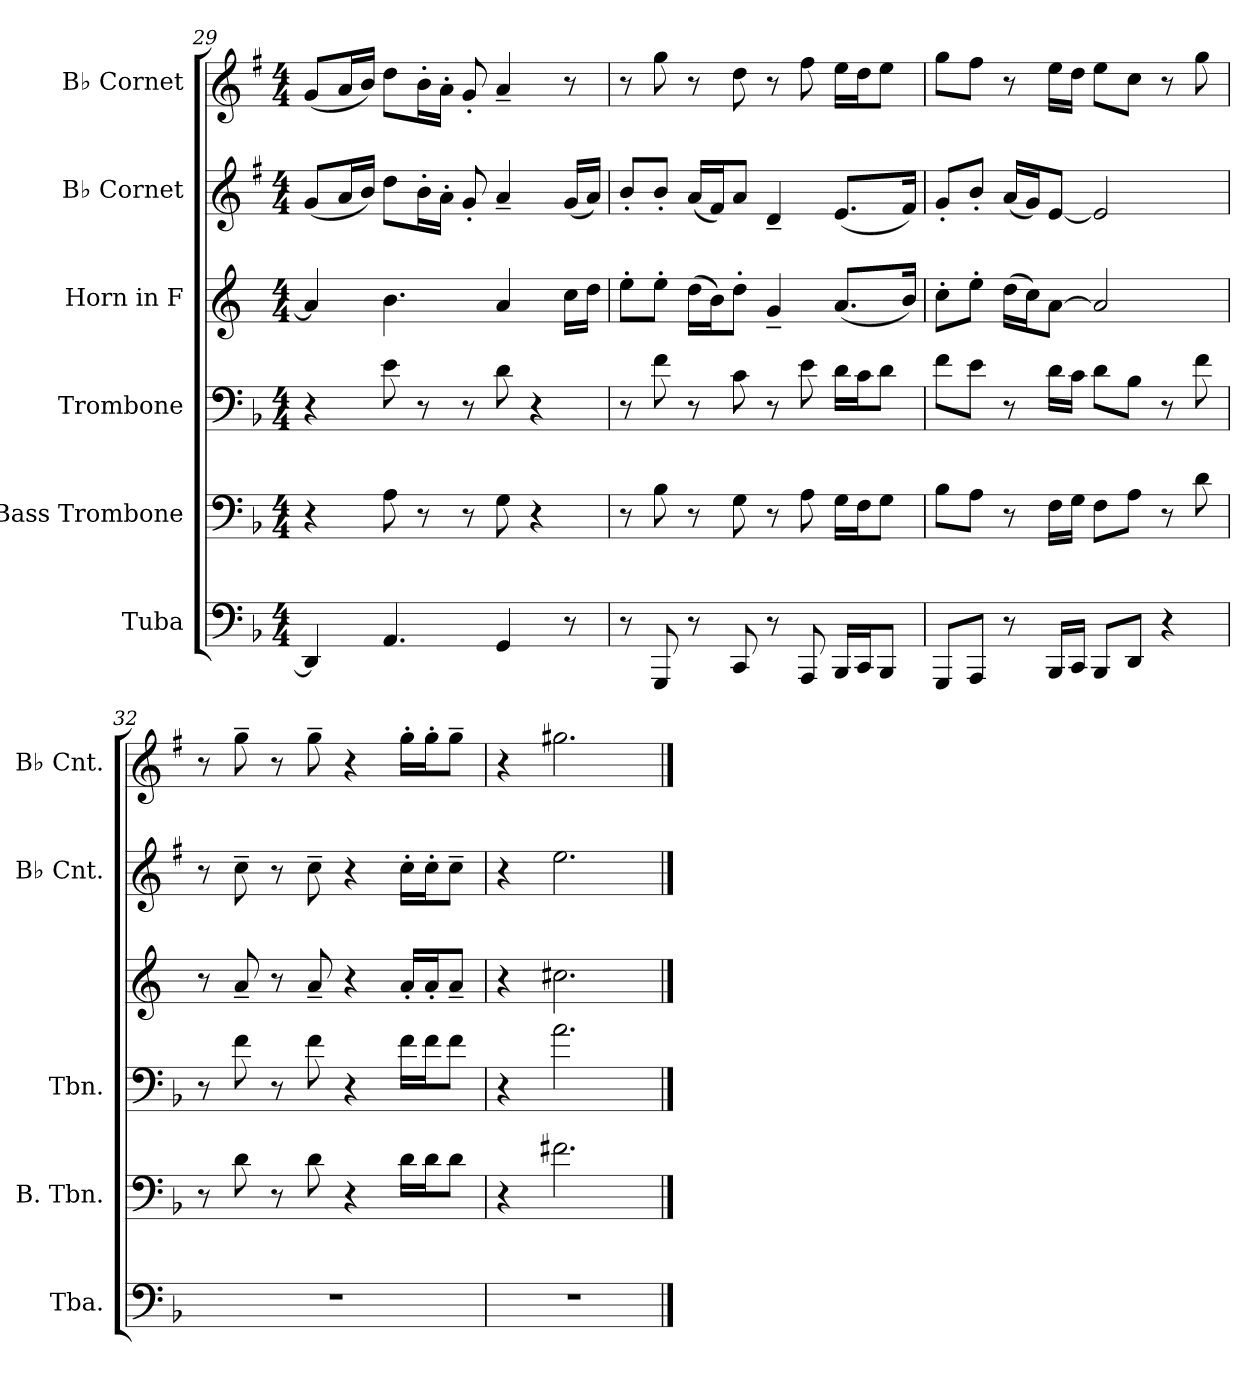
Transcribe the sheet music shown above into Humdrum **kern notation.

**kern	**kern	**kern	**kern	**kern	**kern
*part6	*part5	*part4	*part3	*part2	*part1
*staff6	*staff5	*staff4	*staff3	*staff2	*staff1
*I"Tuba	*I"Bass Trombone	*I"Trombone	*I"Horn in F	*I"B♭ Cornet	*I"B♭ Cornet
*I'Tba.	*I'B. Tbn.	*I'Tbn.	*	*I'B♭ Cnt.	*I'B♭ Cnt.
!!LO:PB:g=z
*clefF4	*clefF4	*clefF4	*clefG2	*clefG2	*clefG2
*	*	*	*ITrd4c7	*ITrd1c2	*ITrd1c2
*k[b-]	*k[b-]	*k[b-]	*k[b-]	*k[b-]	*k[b-]
*M4/4	*M4/4	*M4/4	*M4/4	*M4/4	*M4/4
=29	=29	=29	=29	=29	=29
4DD/]	4r	4r	4d/]	(8f/L	(8f/L
.	.	.	.	16g/L	16g/L
.	.	.	.	16a/JJ)	16a/JJ)
4.AA/	8A\	8e\	4.e\	8cc\L	8cc\L
.	8r	8r	.	16a'\L	16a'\L
.	.	.	.	16g'\JJ	16g'\JJ
.	8r	8r	.	8f'/	8f'/
4GG/	8G\	8d\	4d/	4g~/	4g~/
.	4r	4r	.	.	.
8r	.	.	16f\LL	(16f/LL	8r
.	.	.	16g\JJ	16g/JJ)	.
=30	=30	=30	=30	=30	=30
8r	8r	8r	8a'\L	8a'/L	8r
8GGG/	8B-\	8f\	8a'\J	8a'/J	8ff\
8r	8r	8r	(16g\LL	(16g/LL	8r
.	.	.	16e\J)	16e/J)	.
8CC/	8G\	8c\	8g'\J	8g/J	8cc\
8r	8r	8r	4c~/	4c~/	8r
8AAA/	8A\	8e\	.	.	8ee\
16BBB-/LL	16G\LL	16d\LL	(8.d/L	(8.d/L	16dd\LL
16CC/J	16F\J	16c\J	.	.	16cc\J
8BBB-/J	8G\J	8d\J	.	.	8dd\J
.	.	.	16e/Jk)	16e/Jk)	.
=31	=31	=31	=31	=31	=31
8GGG/L	8B-\L	8f\L	8f'\L	8f'/L	8ff\L
8AAA/J	8A\J	8e\J	8a'\J	8a'/J	8ee\J
8r	8r	8r	(16g\LL	(16g/LL	8r
.	.	.	16f\J)	16f/J)	.
16BBB-/LL	16F\LL	16d\LL	[8d\J	[8d/J	16dd\LL
16CC/JJ	16G\JJ	16c\JJ	.	.	16cc\JJ
8BBB-/L	8F\L	8d\L	2d/]	2d/]	8dd\L
8DD/J	8A\J	8B-\J	.	.	8b-\J
4r	8r	8r	.	.	8r
.	8d\	8f\	.	.	8ff\
!!LO:LB:g=z
=32	=32	=32	=32	=32	=32
1r	8r	8r	8r	8r	8r
.	8d\	8f\	8d~/	8b-~\	8ff~\
.	8r	8r	8r	8r	8r
.	8d\	8f\	8d~/	8b-~\	8ff~\
.	4r	4r	4r	4r	4r
.	16d\LL	16f\LL	16d'/LL	16b-'\LL	16ff'\LL
.	16d\J	16f\J	16d'/J	16b-'\J	16ff'\J
.	8d\J	8f\J	8d~/J	8b-~\J	8ff~\J
=33	=33	=33	=33	=33	=33
1r	4r	4r	4r	4r	4r
.	2.f#X\	2.a\	2.f#X\	2.dd\	2.ff#X\
==	==	==	==	==	==
*-	*-	*-	*-	*-	*-
